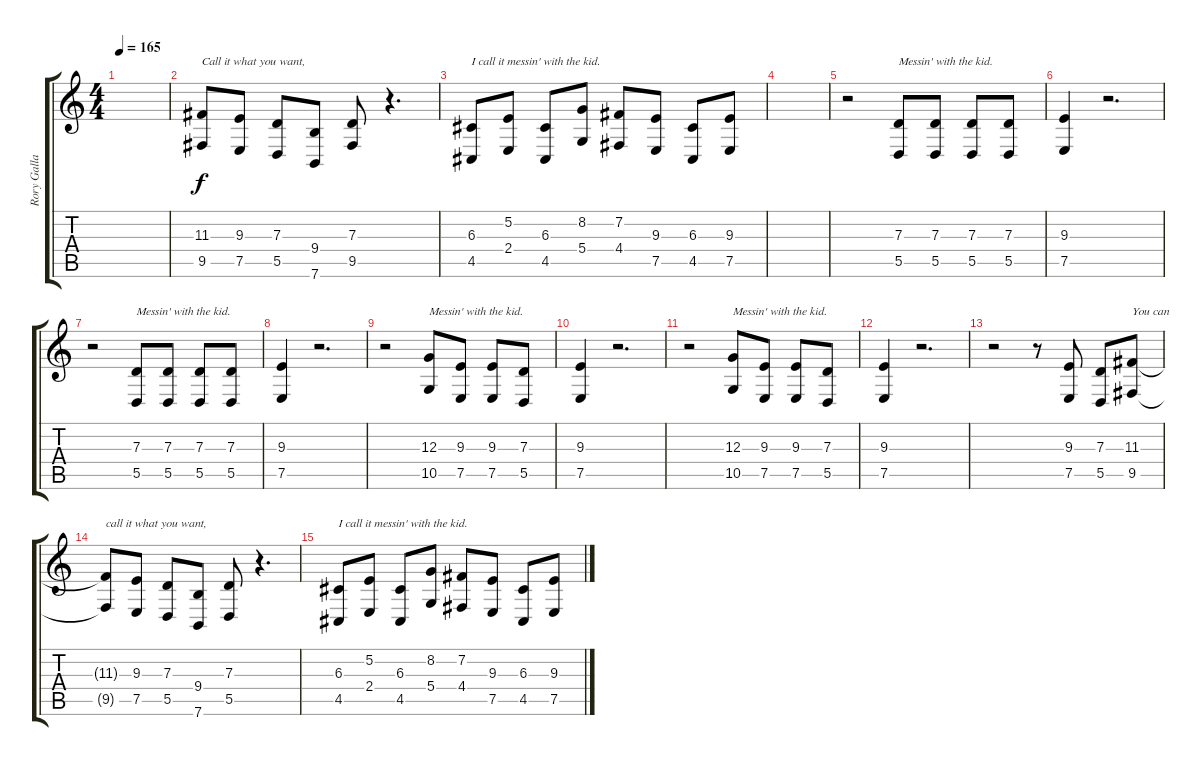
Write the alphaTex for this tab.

\track ("Rory Gallagher Vocals" "Rory Galla") {instrument trombone}
\staff {score tabs}
\tuning (E4 B3 G3 D3 A2 E2) {hide}
\ts (4 4)
\tempo 165
\clef g2
\ks c
|
(11.3 9.5).8{txt "Call it what you want,"} (9.3 7.5).8 (7.3 5.5).8 (9.4 7.6).8 (7.3 9.5).8 r.4{d} |
(6.3 4.5).8{txt "I call it messin' with the kid."} (5.2 2.4).8 (6.3 4.5).8 (8.2 5.4).8 (7.2 4.4).8 (9.3 7.5).8 (6.3 4.5).8 (9.3 7.5).8 |
|
r.2 (7.3 5.5).8{txt "Messin' with the kid."} (7.3 5.5).8 (7.3 5.5).8 (7.3 5.5).8 |
(9.3 7.5).4 r.2{d} |
r.2 (7.3 5.5).8{txt "Messin' with the kid."} (7.3 5.5).8 (7.3 5.5).8 (7.3 5.5).8 |
(9.3 7.5).4 r.2{d} |
r.2 (12.3 10.5).8{txt "Messin' with the kid."} (9.3 7.5).8 (9.3 7.5).8 (7.3 5.5).8 |
(9.3 7.5).4 r.2{d} |
r.2 (12.3 10.5).8{txt "Messin' with the kid."} (9.3 7.5).8 (9.3 7.5).8 (7.3 5.5).8 |
(9.3 7.5).4 r.2{d} |
r.2 r.8 (9.3 7.5).8 (7.3 5.5).8 (11.3 9.5).8{txt "You can"} |
(11.3{t} 9.5{t}).8{txt "call it what you want,"} (9.3 7.5).8 (7.3 5.5).8 (9.4 7.6).8 (7.3 5.5).8 r.4{d} |
(6.3 4.5).8{txt "I call it messin' with the kid."} (5.2 2.4).8 (6.3 4.5).8 (8.2 5.4).8 (7.2 4.4).8 (9.3 7.5).8 (6.3 4.5).8 (9.3 7.5).8
